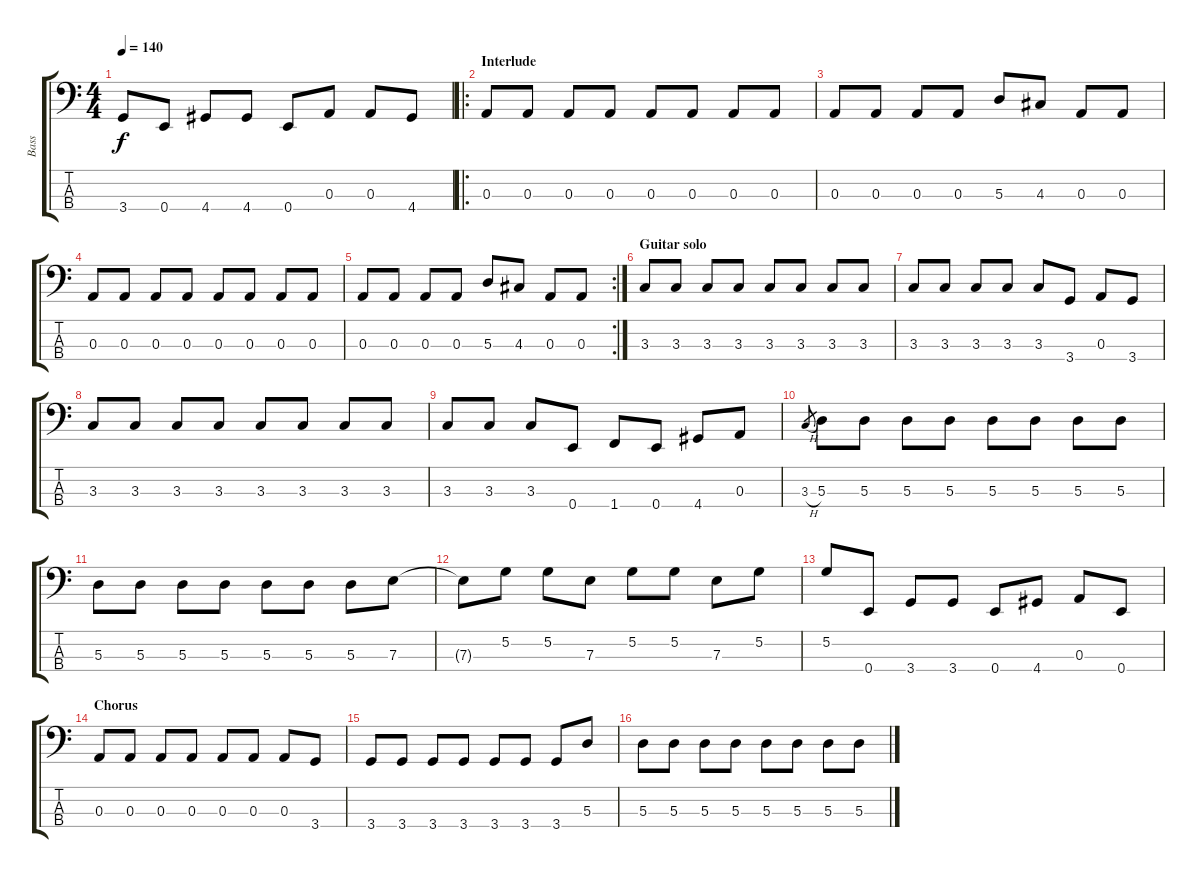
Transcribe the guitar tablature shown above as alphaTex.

\track ("Bass" "Bass") {instrument electricbassfinger}
\staff {score tabs}
\tuning (G2 D2 A1 E1) {hide}
\ts (4 4)
\tempo 140
\clef f4
\ks c
3.4.8{dy f} 0.4.8 4.4.8 4.4.8 0.4.8 0.3.8 0.3.8 4.4.8 |
\ro
\section ("" "Interlude")
0.3.8 0.3.8 0.3.8 0.3.8 0.3.8 0.3.8 0.3.8 0.3.8 |
0.3.8 0.3.8 0.3.8 0.3.8 5.3.8 4.3.8 0.3.8 0.3.8 |
0.3.8 0.3.8 0.3.8 0.3.8 0.3.8 0.3.8 0.3.8 0.3.8 |
\rc 2
0.3.8 0.3.8 0.3.8 0.3.8 5.3.8 4.3.8 0.3.8 0.3.8 |
\section ("" "Guitar solo")
3.3.8 3.3.8 3.3.8 3.3.8 3.3.8 3.3.8 3.3.8 3.3.8 |
3.3.8 3.3.8 3.3.8 3.3.8 3.3.8 3.4.8 0.3.8 3.4.8 |
3.3.8 3.3.8 3.3.8 3.3.8 3.3.8 3.3.8 3.3.8 3.3.8 |
3.3.8 3.3.8 3.3.8 0.4.8 1.4.8 0.4.8 4.4.8 0.3.8 |
3.3{h}.8{gr} 5.3.8 5.3.8 5.3.8 5.3.8 5.3.8 5.3.8 5.3.8 5.3.8 |
5.3.8 5.3.8 5.3.8 5.3.8 5.3.8 5.3.8 5.3.8 7.3.8 |
7.3{t}.8 5.2.8 5.2.8 7.3.8 5.2.8 5.2.8 7.3.8 5.2.8 |
5.2.8 0.4.8 3.4.8 3.4.8 0.4.8 4.4.8 0.3.8 0.4.8 |
\section ("" "Chorus")
0.3.8 0.3.8 0.3.8 0.3.8 0.3.8 0.3.8 0.3.8 3.4.8 |
3.4.8 3.4.8 3.4.8 3.4.8 3.4.8 3.4.8 3.4.8 5.3.8 |
5.3.8 5.3.8 5.3.8 5.3.8 5.3.8 5.3.8 5.3.8 5.3.8
